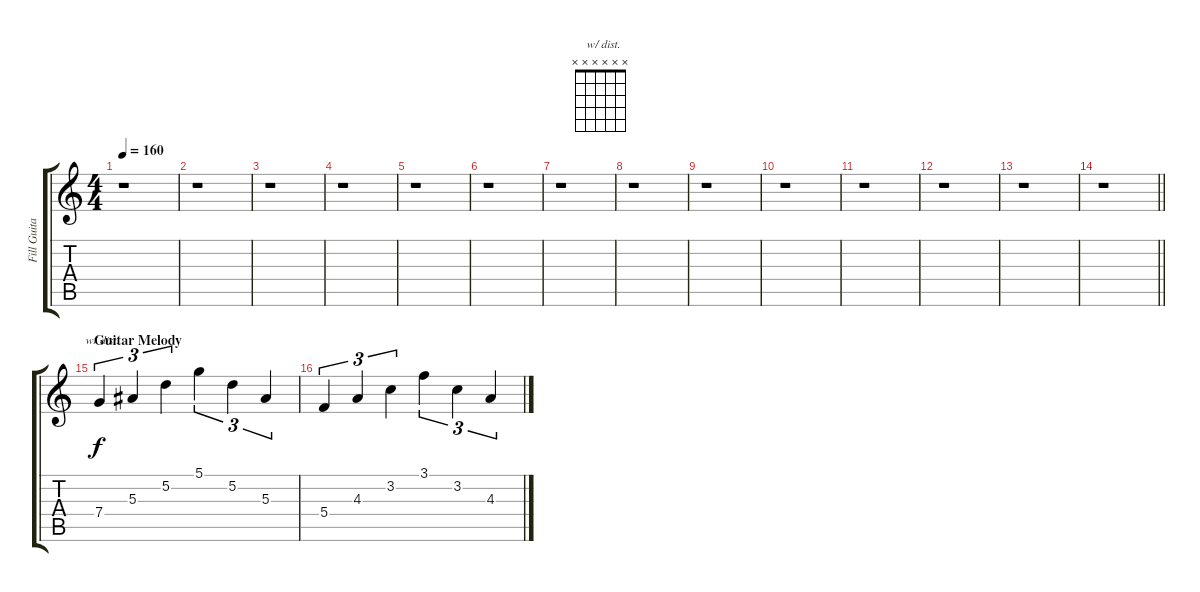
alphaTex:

\track ("Fill Guitar 2" "Fill Guita") {instrument distortionguitar}
\staff {score tabs}
\tuning (D4 A3 F3 C3 G2 D2) {hide}
\chord ("  w/ dist." x x x x x x) {firstfret 0}
\ts (4 4)
\tempo 160
\clef g2
\ks c
r.1{dy f} |
r.1 |
r.1 |
r.1 |
r.1 |
r.1 |
r.1 |
r.1 |
r.1 |
r.1 |
r.1 |
r.1 |
r.1 |
\barLineRight lightlight
r.1 |
\section ("" "Guitar Melody")
7.4.4{tu (3 2) ch "  w/ dist." instrument distortionguitar} 5.3.4{tu (3 2)} 5.2.4{tu (3 2)} 5.1.4{tu (3 2)} 5.2.4{tu (3 2)} 5.3.4{tu (3 2)} |
5.4.4{tu (3 2)} 4.3.4{tu (3 2)} 3.2.4{tu (3 2)} 3.1.4{tu (3 2)} 3.2.4{tu (3 2)} 4.3.4{tu (3 2)}
